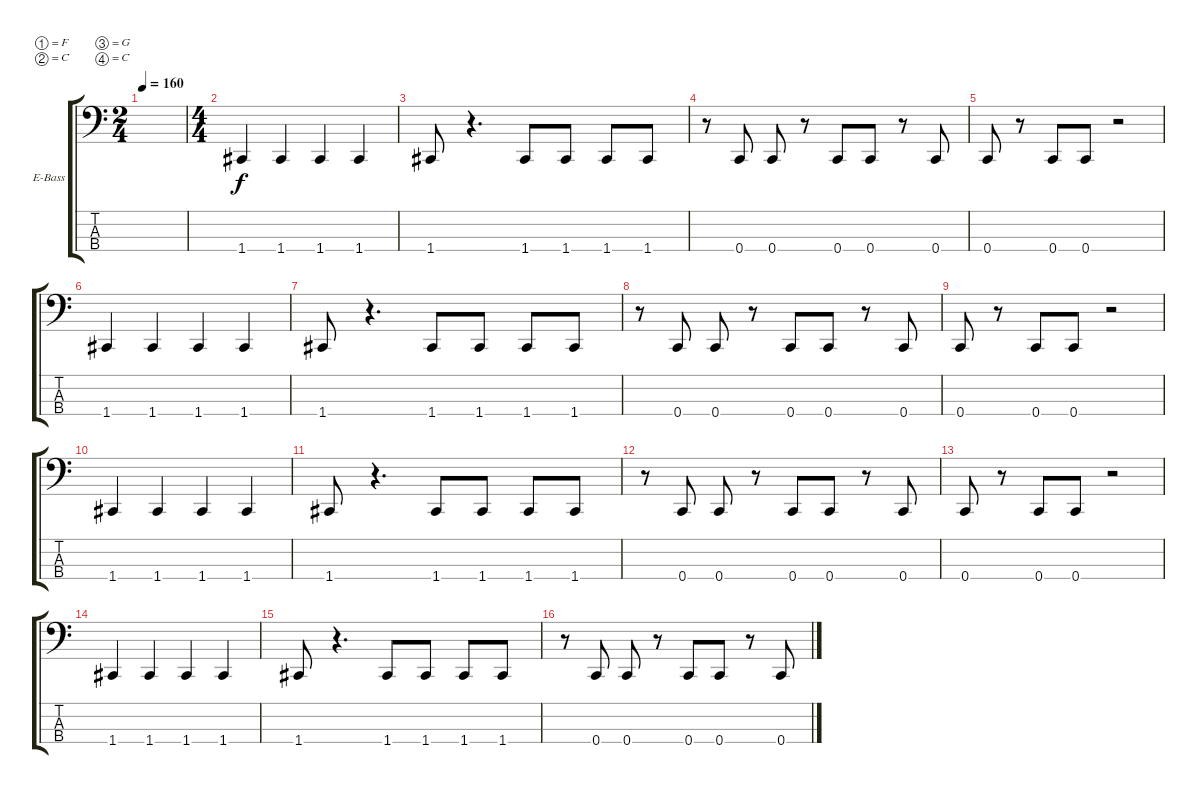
\defaultSystemsLayout 4
\bracketExtendMode groupsimilarinstruments
\firstSystemTrackNameOrientation horizontal
\otherSystemsTrackNameOrientation horizontal
\track ("Electric Bass" "E-Bass") {instrument electricbassfinger}
\staff {score tabs}
\tuning (F2 C2 G1 C1)
\ts (2 4)
\tempo 160
\clef f4
\ks c
|
\ts (4 4)
1.4.4 1.4.4 1.4.4 1.4.4 |
1.4.8 r.4{d} 1.4.8 1.4.8 1.4.8 1.4.8 |
r.8 0.4.8 0.4.8 r.8 0.4.8 0.4.8 r.8 0.4.8 |
0.4.8 r.8 0.4.8 0.4.8 r.2 |
1.4.4 1.4.4 1.4.4 1.4.4 |
1.4.8 r.4{d} 1.4.8 1.4.8 1.4.8 1.4.8 |
r.8 0.4.8 0.4.8 r.8 0.4.8 0.4.8 r.8 0.4.8 |
0.4.8 r.8 0.4.8 0.4.8 r.2 |
1.4.4 1.4.4 1.4.4 1.4.4 |
1.4.8 r.4{d} 1.4.8 1.4.8 1.4.8 1.4.8 |
r.8 0.4.8 0.4.8 r.8 0.4.8 0.4.8 r.8 0.4.8 |
0.4.8 r.8 0.4.8 0.4.8 r.2 |
1.4.4 1.4.4 1.4.4 1.4.4 |
1.4.8 r.4{d} 1.4.8 1.4.8 1.4.8 1.4.8 |
r.8 0.4.8 0.4.8 r.8 0.4.8 0.4.8 r.8 0.4.8
